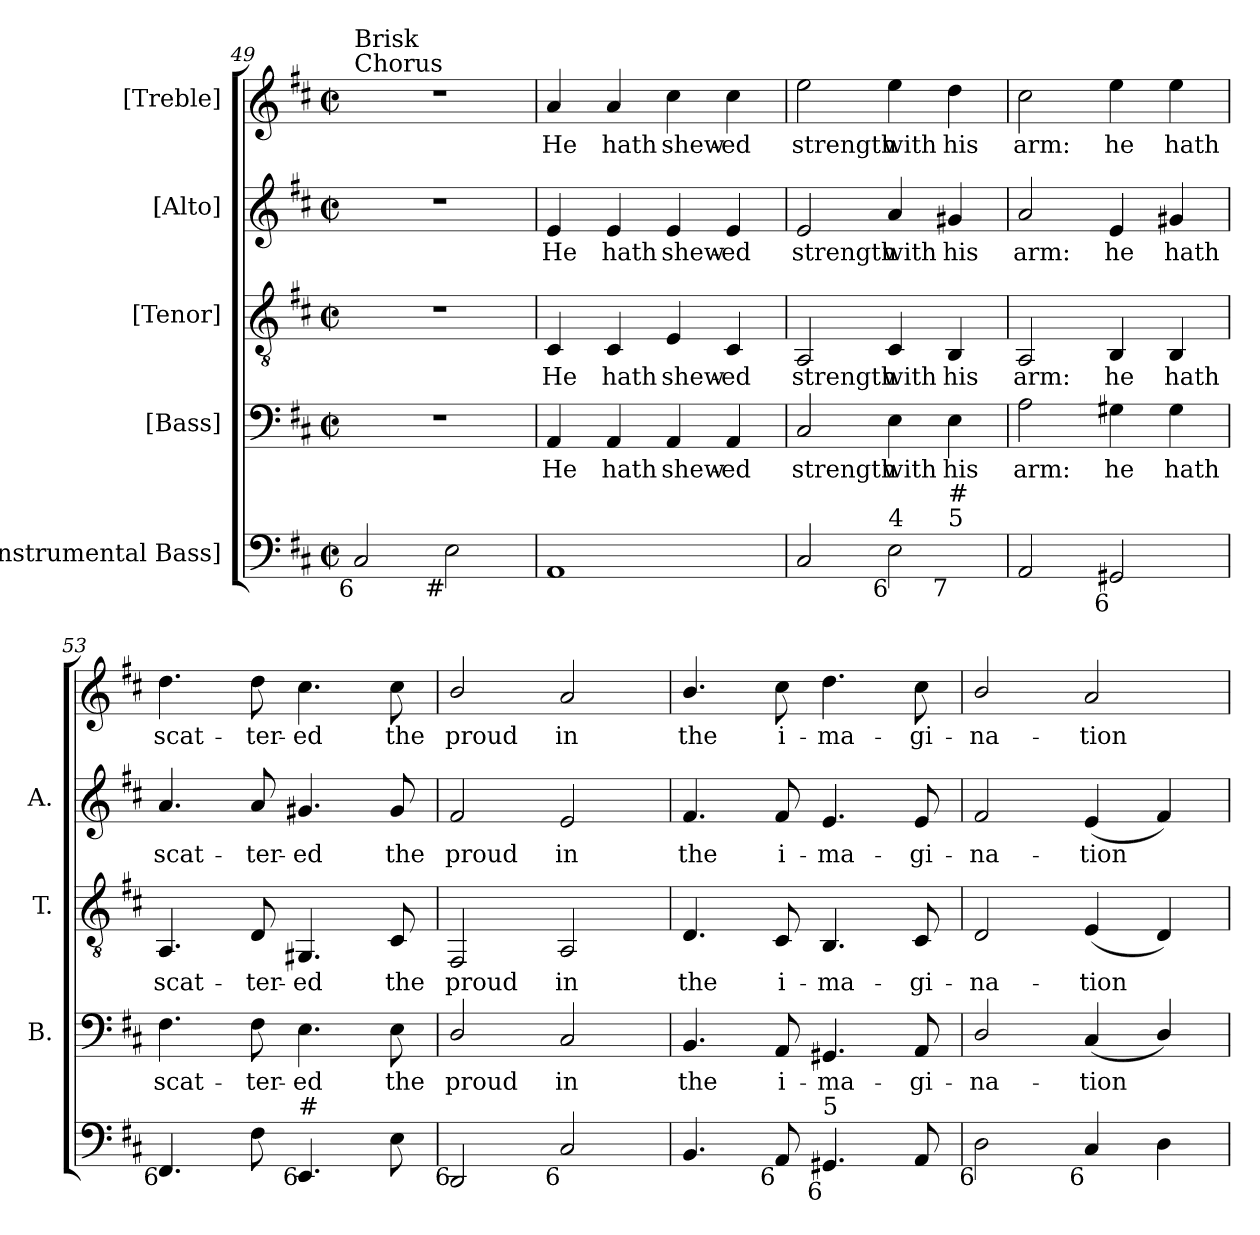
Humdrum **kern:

**kern	**kern	**text	**kern	**text	**kern	**text	**kern	**text
*part5	*part4	*part4	*part3	*part3	*part2	*part2	*part1	*part1
*staff5	*staff4	*staff4	*staff3	*staff3	*staff2	*staff2	*staff1	*staff1
*I"[Instrumental Bass]	*I"[Bass]	*	*I"[Tenor]	*	*I"[Alto]	*	*I"[Treble]	*
*	*I'B.	*	*I'T.	*	*I'A.	*	*	*
!!LO:PB:g=z
*clefF4	*clefF4	*	*clefGv2	*	*clefG2	*	*clefG2	*
*k[f#c#]	*k[f#c#]	*	*k[f#c#]	*	*k[f#c#]	*	*k[f#c#]	*
*D:	*D:	*	*D:	*	*D:	*	*D:	*
*M2/2	*M2/2	*	*M2/2	*	*M2/2	*	*M2/2	*
*met(c|)	*met(c|)	*	*met(c|)	*	*met(c|)	*	*met(c|)	*
=49	=49	=49	=49	=49	=49	=49	=49	=49
!	!	!	!	!	!	!	!LO:TX:a:t=Chorus	!
!	!	!	!	!	!	!	!LO:TX:t=Brisk	!
!LO:TX:b:rj:t=6	!	!	!	!	!	!	!	!
2C#i/	1r	.	1r	.	1r	.	1r	.
!LO:TX:b:rj:t=#	!	!	!	!	!	!	!	!
2Ei\	.	.	.	.	.	.	.	.
=50	=50	=50	=50	=50	=50	=50	=50	=50
!	!	!LO:LY:b:color=#000000	!	!	!	!	!	!
!	!	!	!	!LO:LY:b:color=#000000	!	!	!	!
!	!	!	!	!	!	!LO:LY:b:color=#000000	!	!
!	!	!	!	!	!	!	!	!LO:LY:b:color=#000000
1AAi	4AAi/	He	4C#i/	He	4ei/	He	4ai/	He
!	!	!LO:LY:b:color=#000000	!	!	!	!	!	!
!	!	!	!	!LO:LY:b:color=#000000	!	!	!	!
!	!	!	!	!	!	!LO:LY:b:color=#000000	!	!
!	!	!	!	!	!	!	!	!LO:LY:b:color=#000000
.	4AAi/	hath	4C#i/	hath	4ei/	hath	4ai/	hath
!	!	!LO:LY:b:color=#000000	!	!	!	!	!	!
!	!	!	!	!LO:LY:b:color=#000000	!	!	!	!
!	!	!	!	!	!	!LO:LY:b:color=#000000	!	!
!	!	!	!	!	!	!	!	!LO:LY:b:color=#000000
.	4AAi/	shew-	4Ei/	shew-	4ei/	shew-	4cc#i\	shew-
!	!	!LO:LY:b:color=#000000	!	!	!	!	!	!
!	!	!	!	!LO:LY:b:color=#000000	!	!	!	!
!	!	!	!	!	!	!LO:LY:b:color=#000000	!	!
!	!	!	!	!	!	!	!	!LO:LY:b:color=#000000
.	4AAi/	-ed	4C#i/	-ed	4ei/	-ed	4cc#i\	-ed
=51	=51	=51	=51	=51	=51	=51	=51	=51
!	!	!LO:LY:b:color=#000000	!	!	!	!	!	!
!	!	!	!	!LO:LY:b:color=#000000	!	!	!	!
!	!	!	!	!	!	!LO:LY:b:color=#000000	!	!
!LO:TX:b:rj:t=6	!	!	!	!	!	!	!	!
!	!	!	!	!	!	!	!	!LO:LY:b:color=#000000
*^	*	*	*	*	*	*	*	*
2C#i/	2.ryy	2C#i/	strength	2AAi/	strength	2ei/	strength	2eei\	strength
!	!	!	!LO:LY:b:color=#000000	!	!	!	!	!	!
!	!	!	!	!	!LO:LY:b:color=#000000	!	!	!	!
!	!	!	!	!	!	!	!LO:LY:b:color=#000000	!	!
!LO:TX:b:rj:t=6	!	!	!	!	!	!	!	!	!
!LO:TX:t=4	!	!	!	!	!	!	!	!	!
!	!	!	!	!	!	!	!	!	!LO:LY:b:color=#000000
2Ei\	.	4Ei\	with	4C#i/	with	4ai/	with	4eei\	with
!	!	!	!LO:LY:b:color=#000000	!	!	!	!	!	!
!	!	!	!	!	!LO:LY:b:color=#000000	!	!	!	!
!	!	!	!	!	!	!	!LO:LY:b:color=#000000	!	!
!	!LO:TX:b:rj:t=7	!	!	!	!	!	!	!	!
!	!LO:TX:t=5	!	!	!	!	!	!	!	!
!	!LO:TX:t=#	!	!	!	!	!	!	!	!
!	!	!	!	!	!	!	!	!	!LO:LY:b:color=#000000
.	4ryy	4Ei\	his	4BBi/	his	4g#Xi/	his	4ddi\	his
*v	*v	*	*	*	*	*	*	*	*
=52	=52	=52	=52	=52	=52	=52	=52	=52
*^	*	*	*	*	*	*	*	*
!	!	!	!LO:LY:b:color=#000000	!	!	!	!	!	!
*v	*v	*	*	*	*	*	*	*	*
*^	*	*	*	*	*	*	*	*
!	!	!	!	!	!LO:LY:b:color=#000000	!	!	!	!
*v	*v	*	*	*	*	*	*	*	*
*^	*	*	*	*	*	*	*	*
!	!	!	!	!	!	!	!LO:LY:b:color=#000000	!	!
*v	*v	*	*	*	*	*	*	*	*
*^	*	*	*	*	*	*	*	*
!	!	!	!	!	!	!	!	!	!LO:LY:b:color=#000000
*v	*v	*	*	*	*	*	*	*	*
2AAi/	2Ai\	arm:	2AAi/	arm:	2ai/	arm:	2cc#i\	arm:
!	!	!LO:LY:b:color=#000000	!	!	!	!	!	!
!	!	!	!	!LO:LY:b:color=#000000	!	!	!	!
!	!	!	!	!	!	!LO:LY:b:color=#000000	!	!
!LO:TX:b:rj:t=6	!	!	!	!	!	!	!	!
!	!	!	!	!	!	!	!	!LO:LY:b:color=#000000
2GG#Xi/	4G#Xi\	he	4BBi/	he	4ei/	he	4eei\	he
!	!	!LO:LY:b:color=#000000	!	!	!	!	!	!
!	!	!	!	!LO:LY:b:color=#000000	!	!	!	!
!	!	!	!	!	!	!LO:LY:b:color=#000000	!	!
!	!	!	!	!	!	!	!	!LO:LY:b:color=#000000
.	4G#i\	hath	4BBi/	hath	4g#Xi/	hath	4eei\	hath
=53	=53	=53	=53	=53	=53	=53	=53	=53
!	!	!LO:LY:b:color=#000000	!	!	!	!	!	!
!	!	!	!	!LO:LY:b:color=#000000	!	!	!	!
!	!	!	!	!	!	!LO:LY:b:color=#000000	!	!
!LO:TX:b:rj:t=6	!	!	!	!	!	!	!	!
!	!	!	!	!	!	!	!	!LO:LY:b:color=#000000
4.FF#i/	4.F#i\	scat-	4.AAi/	scat-	4.ai/	scat-	4.ddi\	scat-
!	!	!LO:LY:b:color=#000000	!	!	!	!	!	!
!	!	!	!	!LO:LY:b:color=#000000	!	!	!	!
!	!	!	!	!	!	!LO:LY:b:color=#000000	!	!
!	!	!	!	!	!	!	!	!LO:LY:b:color=#000000
8F#i\	8F#i\	-ter-	8Di/	-ter-	8ai/	-ter-	8ddi\	-ter-
!	!	!LO:LY:b:color=#000000	!	!	!	!	!	!
!	!	!	!	!LO:LY:b:color=#000000	!	!	!	!
!	!	!	!	!	!	!LO:LY:b:color=#000000	!	!
!LO:TX:b:rj:t=6	!	!	!	!	!	!	!	!
!LO:TX:t=#	!	!	!	!	!	!	!	!
!	!	!	!	!	!	!	!	!LO:LY:b:color=#000000
4.EEi/	4.Ei\	-ed	4.GG#Xi/	-ed	4.g#Xi/	-ed	4.cc#i\	-ed
!	!	!LO:LY:b:color=#000000	!	!	!	!	!	!
!	!	!	!	!LO:LY:b:color=#000000	!	!	!	!
!	!	!	!	!	!	!LO:LY:b:color=#000000	!	!
!	!	!	!	!	!	!	!	!LO:LY:b:color=#000000
8Ei\	8Ei\	the	8C#i/	the	8g#i/	the	8cc#i\	the
=54	=54	=54	=54	=54	=54	=54	=54	=54
!	!	!LO:LY:b:color=#000000	!	!	!	!	!	!
!	!	!	!	!LO:LY:b:color=#000000	!	!	!	!
!	!	!	!	!	!	!LO:LY:b:color=#000000	!	!
!LO:TX:b:rj:t=6	!	!	!	!	!	!	!	!
!	!	!	!	!	!	!	!	!LO:LY:b:color=#000000
2DDi/	2Di/	proud	2FF#i/	proud	2f#i/	proud	2bi/	proud
!	!	!LO:LY:b:color=#000000	!	!	!	!	!	!
!	!	!	!	!LO:LY:b:color=#000000	!	!	!	!
!	!	!	!	!	!	!LO:LY:b:color=#000000	!	!
!LO:TX:b:rj:t=6	!	!	!	!	!	!	!	!
!	!	!	!	!	!	!	!	!LO:LY:b:color=#000000
2C#i/	2C#i/	in	2AAi/	in	2ei/	in	2ai/	in
=55	=55	=55	=55	=55	=55	=55	=55	=55
!	!	!LO:LY:b:color=#000000	!	!	!	!	!	!
!	!	!	!	!LO:LY:b:color=#000000	!	!	!	!
!	!	!	!	!	!	!LO:LY:b:color=#000000	!	!
!	!	!	!	!	!	!	!	!LO:LY:b:color=#000000
4.BBi/	4.BBi/	the	4.Di/	the	4.f#i/	the	4.bi/	the
!	!	!LO:LY:b:color=#000000	!	!	!	!	!	!
!	!	!	!	!LO:LY:b:color=#000000	!	!	!	!
!	!	!	!	!	!	!LO:LY:b:color=#000000	!	!
!LO:TX:b:rj:t=6	!	!	!	!	!	!	!	!
!	!	!	!	!	!	!	!	!LO:LY:b:color=#000000
8AAi/	8AAi/	i-	8C#i/	i-	8f#i/	i-	8cc#i\	i-
!	!	!LO:LY:b:color=#000000	!	!	!	!	!	!
!	!	!	!	!LO:LY:b:color=#000000	!	!	!	!
!	!	!	!	!	!	!LO:LY:b:color=#000000	!	!
!LO:TX:b:rj:t=6	!	!	!	!	!	!	!	!
!LO:TX:t=5	!	!	!	!	!	!	!	!
!	!	!	!	!	!	!	!	!LO:LY:b:color=#000000
4.GG#Xi/	4.GG#Xi/	-ma-	4.BBi/	-ma-	4.ei/	-ma-	4.ddi\	-ma-
!	!	!LO:LY:b:color=#000000	!	!	!	!	!	!
!	!	!	!	!LO:LY:b:color=#000000	!	!	!	!
!	!	!	!	!	!	!LO:LY:b:color=#000000	!	!
!	!	!	!	!	!	!	!	!LO:LY:b:color=#000000
8AAi/	8AAi/	-gi-	8C#i/	-gi-	8ei/	-gi-	8cc#i\	-gi-
!!LO:LB:g=z
=56	=56	=56	=56	=56	=56	=56	=56	=56
!	!	!LO:LY:b:color=#000000	!	!	!	!	!	!
!	!	!	!	!LO:LY:b:color=#000000	!	!	!	!
!	!	!	!	!	!	!LO:LY:b:color=#000000	!	!
!LO:TX:b:rj:t=6	!	!	!	!	!	!	!	!
!	!	!	!	!	!	!	!	!LO:LY:b:color=#000000
2Di\	2Di/	-na-	2Di/	-na-	2f#i/	-na-	2bi/	-na-
!	!	!LO:LY:b:color=#000000	!	!	!	!	!	!
!	!	!	!	!LO:LY:b:color=#000000	!	!	!	!
!	!	!	!	!	!	!LO:LY:b:color=#000000	!	!
!LO:TX:b:rj:t=6	!	!	!	!	!	!	!	!
!	!	!	!	!	!	!	!	!LO:LY:b:color=#000000
4C#i/	(4C#i/	-tion	(4Ei/	-tion	(4ei/	-tion	2ai/	-tion
4Di\	4Di/)	.	4Di/)	.	4f#i/)	.	.	.
=	=	=	=	=	=	=	=	=
*-	*-	*-	*-	*-	*-	*-	*-	*-
